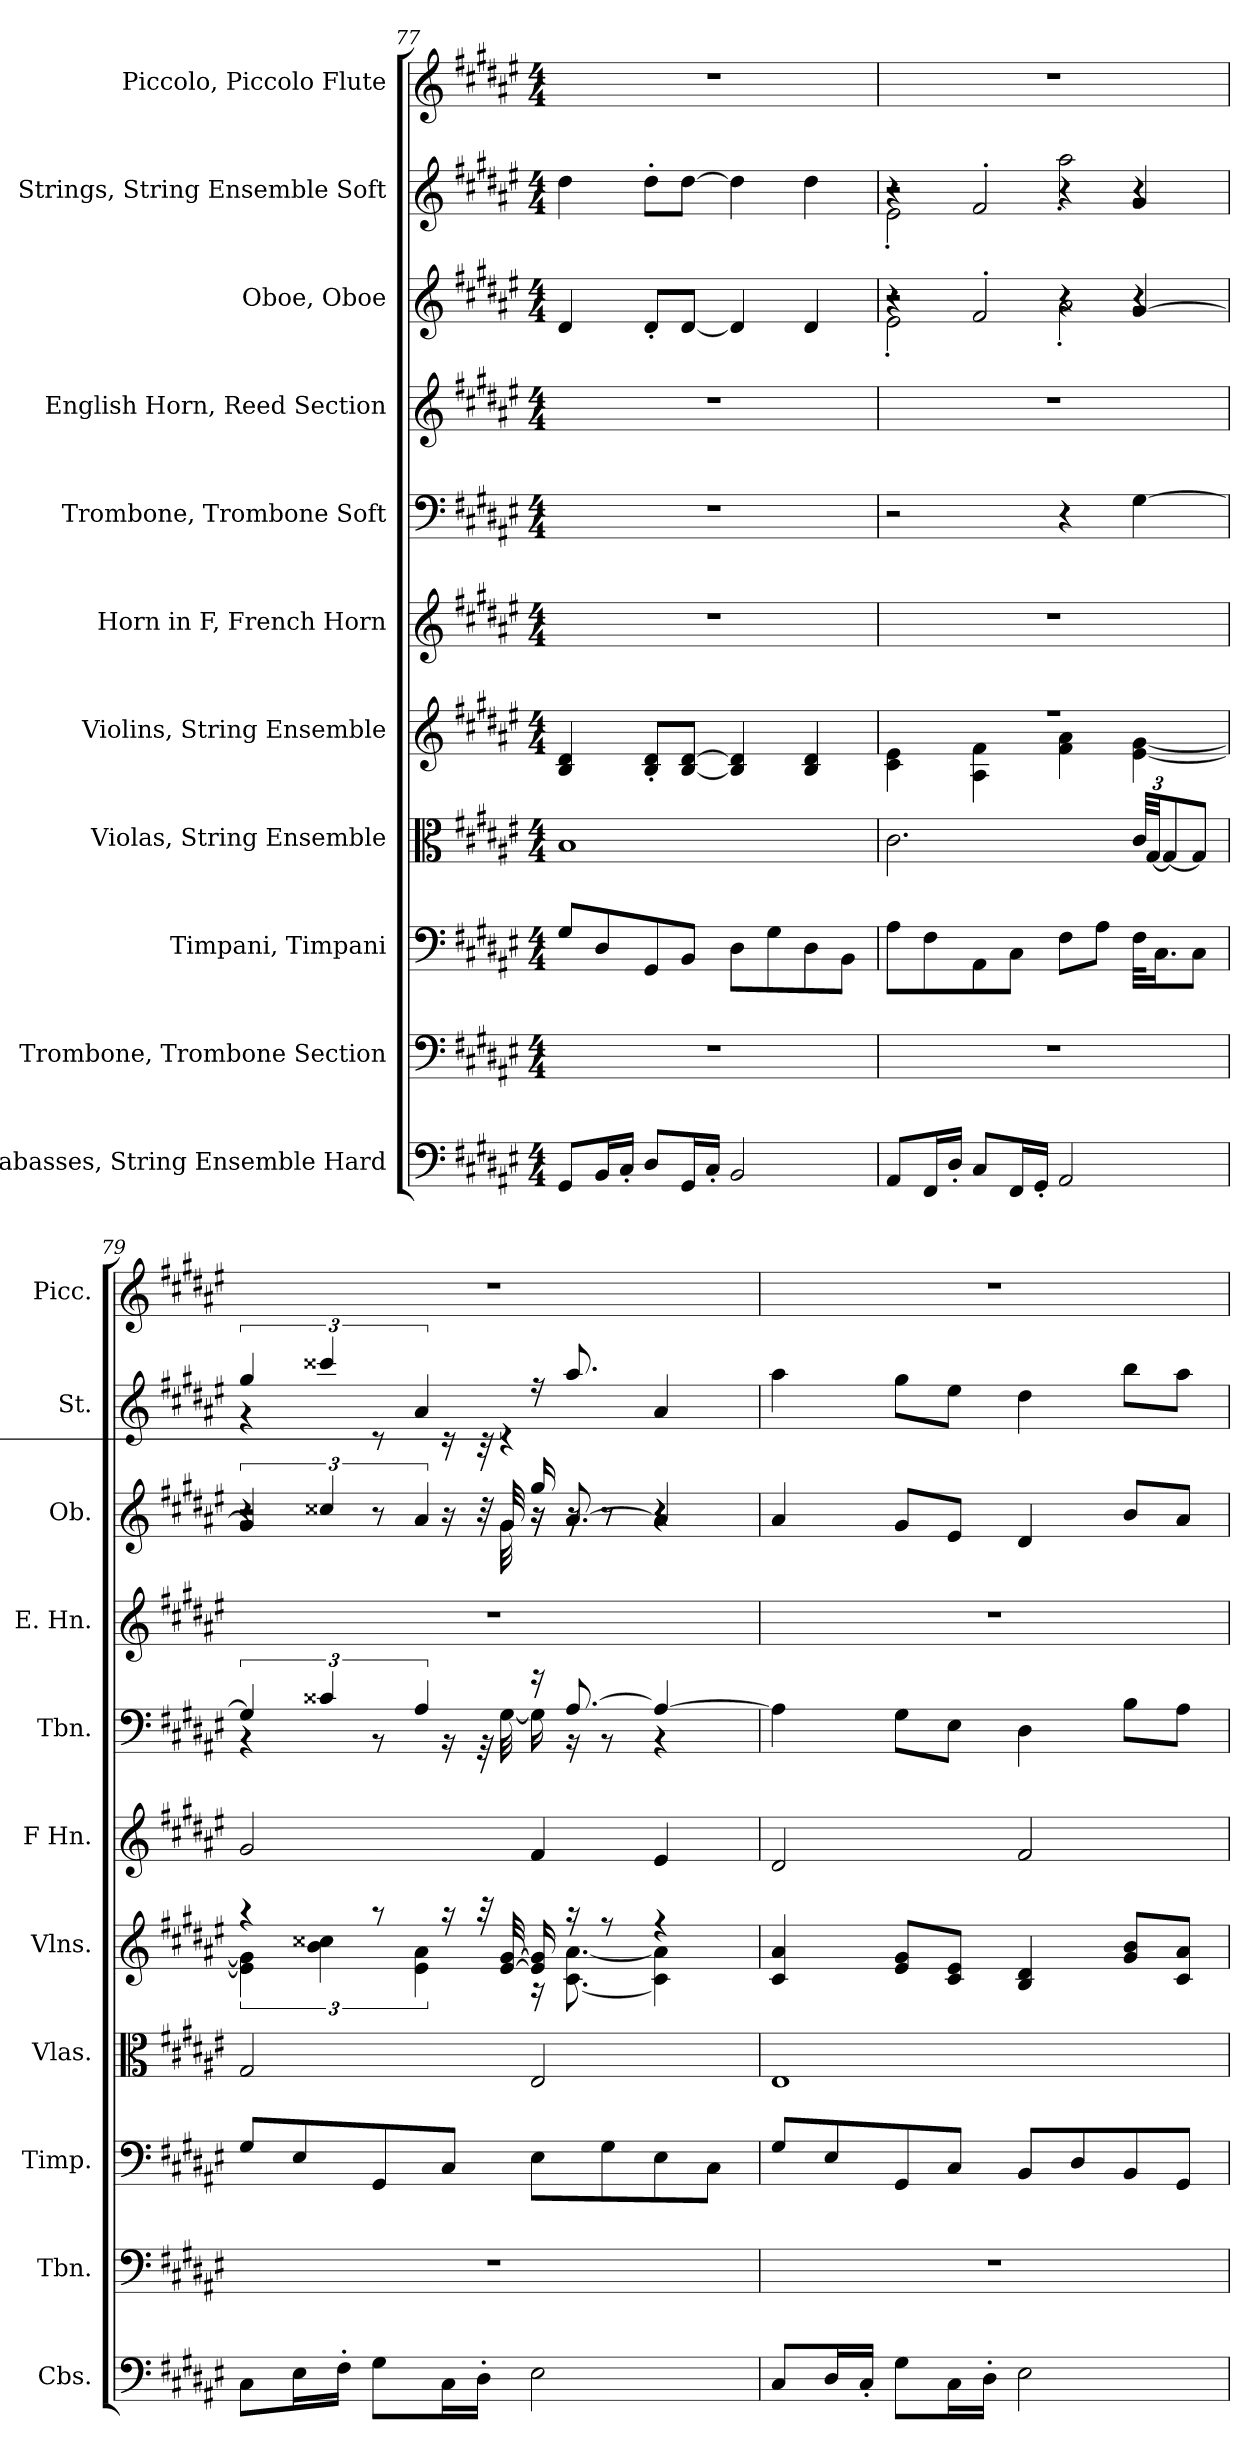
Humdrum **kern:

**kern	**kern	**kern	**kern	**kern	**kern	**kern	**kern	**kern	**kern	**kern
*part11	*part10	*part9	*part8	*part7	*part6	*part5	*part4	*part3	*part2	*part1
*staff11	*staff10	*staff9	*staff8	*staff7	*staff6	*staff5	*staff4	*staff3	*staff2	*staff1
*I"Contrabasses, String Ensemble Hard	*I"Trombone, Trombone Section	*I"Timpani, Timpani	*I"Violas, String Ensemble	*I"Violins, String Ensemble	*I"Horn in F, French Horn	*I"Trombone, Trombone Soft	*I"English Horn, Reed Section	*I"Oboe, Oboe	*I"Strings, String Ensemble Soft	*I"Piccolo, Piccolo Flute
*I'Cbs.	*I'Tbn.	*I'Timp.	*I'Vlas.	*I'Vlns.	*I'F Hn.	*I'Tbn.	*I'E. Hn.	*I'Ob.	*I'St.	*I'Picc.
!!LO:PB:g=z
*clefF4	*clefF4	*clefF4	*clefC3	*clefG2	*clefG2	*clefF4	*clefG2	*clefG2	*clefG2	*clefG2
*ITrd7c12	*	*	*	*	*ITrd4c7	*	*ITrd4c7	*	*	*ITrd-7c-12
*k[f#c#g#d#a#e#]	*k[f#c#g#d#a#e#]	*k[f#c#g#d#a#e#]	*k[f#c#g#d#a#e#]	*k[f#c#g#d#a#e#]	*k[f#c#g#d#a#]	*k[f#c#g#d#a#e#]	*k[f#c#g#d#a#]	*k[f#c#g#d#a#e#]	*k[f#c#g#d#a#e#]	*k[f#c#g#d#a#e#]
*M4/4	*M4/4	*M4/4	*M4/4	*M4/4	*M4/4	*M4/4	*M4/4	*M4/4	*M4/4	*M4/4
=77	=77	=77	=77	=77	=77	=77	=77	=77	=77	=77
8GGG#/L	1r	8G#/L	1B	4B/ 4d#/	1r	1r	1r	4d#/	4dd#\	1r
16BBB/L	.	8D#/	.	.	.	.	.	.	.	.
16CC#'/JJ	.	.	.	.	.	.	.	.	.	.
8DD#/L	.	8GG#/	.	8B/' 8d#/'L	.	.	.	8d#'/L	8dd#'\L	.
16GGG#/L	.	8BB/J	.	[8B/ [8d#/J	.	.	.	[8d#/J	[8dd#\J	.
16CC#'/JJ	.	.	.	.	.	.	.	.	.	.
2BBB/	.	8D#\L	.	4B/] 4d#/]	.	.	.	4d#/]	4dd#\]	.
.	.	8G#\	.	.	.	.	.	.	.	.
.	.	8D#\	.	4B/ 4d#/	.	.	.	4d#/	4dd#\	.
.	.	8BB\J	.	.	.	.	.	.	.	.
=78	=78	=78	=78	=78	=78	=78	=78	=78	=78	=78
*	*	*	*	*^	*	*	*	*^	*^	*
*	*	*	*	*	*	*	*	*	*	*^	*	*^	*
8AAA#/L	1r	8A#\L	2.c#\	1r	4c#\ 4e#\	1r	2r	1r	2r	2e#'\	4r	2r	2e#'\	4r	1r
16FFF#/L	.	8F#\	.	.	.	.	.	.	.	.	.	.	.	.	.
16DD#'/JJ	.	.	.	.	.	.	.	.	.	.	.	.	.	.	.
8CC#/L	.	8AA#\	.	.	4A#\ 4f#\	.	.	.	.	.	2f#'/	.	.	2f#'/	.
16FFF#/L	.	8C#\J	.	.	.	.	.	.	.	.	.	.	.	.	.
16GGG#'/JJ	.	.	.	.	.	.	.	.	.	.	.	.	.	.	.
2AAA#/	.	8F#\L	.	.	4f#\ 4a#\	.	4r	.	4r	2a#'\	.	4r	2aa#'\	.	.
.	.	8A#\J	.	.	.	.	.	.	.	.	.	.	.	.	.
*	*	*	*Xbrackettup	*	*	*	*	*	*	*	*	*	*	*	*
.	.	32F#\KLL	48c#/LLL	.	[4e#\ [4g#\	.	[4G#\	.	[4g#/	.	4r	4g#/	.	4r	.
.	.	.	[48G#/JJ	.	.	.	.	.	.	.	.	.	.	.	.
.	.	16.C#\J	.	.	.	.	.	.	.	.	.	.	.	.	.
.	.	.	12G#/_	.	.	.	.	.	.	.	.	.	.	.	.
.	.	8C#\J	8G#/J]	.	.	.	.	.	.	.	.	.	.	.	.
*	*	*	*	*	*	*	*	*	*	*	*	*v	*v	*v	*
=79	=79	=79	=79	=79	=79	=79	=79	=79	=79	=79	=79	=79	=79
*	*	*	*	*	*	*	*^	*	*	*	*	*	*
!	!	!	!	!	!	!	!	!	!	!	!	!LO:N:vis=2	!	!
*	*	*	*	*	*	*	*	*	*	*	*	*	*^	*
8CC#\L	1r	8G#/L	2G#/	4r	6e#\] 6g#\]	2c#/	6G#/]	4r	1r	6g#/]	4r	4...r	6gg#/	4r	1r
16EE#\L	.	8E#/	.	.	.	.	.	.	.	.	.	.	.	.	.
.	.	.	.	.	6b\ 6cc##X\	.	6c##X/	.	.	6cc##X/	.	.	6ccc##X/	.	.
16FF#'\JJ	.	.	.	.	.	.	.	.	.	.	.	.	.	.	.
8GG#\L	.	8GG#/	.	8r	.	.	.	8r	.	.	8r	.	.	8r	.
.	.	.	.	.	6e#\ 6a#\	.	6A#/	.	.	6a#/	.	.	6a#/	.	.
16CC#\L	.	8C#/J	.	16r	.	.	.	16r	.	.	16r	.	.	16r	.
16DD#'\JJ	.	.	.	32r	.	.	.	32r	.	.	32r	.	.	32r	.
!	!	!	!	!	!	!	!	!	!	!	!	!	!	!LO:N:vis=2.	!
.	.	.	.	[32e#/ [32g#/	.	.	.	[32G#\	.	.	32g#\	32g#/	.	32%17r	.
2EE#\	.	8E#\L	2E#/	16e#/] 16g#/]	16r	4B/	16r	16G#\]	.	16r	16r	16gg#/	16r	.	.
.	.	.	.	16r	[8.c#\ [8.a#\	.	[8.A#/	16r	.	[8.a#/	16r	16r	8.aa#/	.	.
.	.	8G#\	.	8r	.	.	.	8r	.	.	8r	8r	.	.	.
.	.	8E#\	.	4r	4c#\] 4a#\]	4A#/	4A#/_	4r	.	4a#/]	4r	4r	4a#/	.	.
.	.	8C#\J	.	.	.	.	.	.	.	.	.	.	.	.	.
*	*	*	*	*	*	*	*	*	*	*v	*v	*v	*	*	*
*	*	*	*	*v	*v	*	*v	*v	*	*	*v	*v	*
!!LO:PB:g=z
=80	=80	=80	=80	=80	=80	=80	=80	=80	=80	=80
8CC#/L	1r	8G#/L	1E#	4c#/ 4a#/	2G#/	4A#\]	1r	4a#/	4aa#\	1r
16DD#/L	.	8E#/	.	.	.	.	.	.	.	.
16CC#'/JJ	.	.	.	.	.	.	.	.	.	.
8GG#\L	.	8GG#/	.	8e#/ 8g#/L	.	8G#\L	.	8g#/L	8gg#\L	.
16CC#\L	.	8C#/J	.	8c#/ 8e#/J	.	8E#\J	.	8e#/J	8ee#\J	.
16DD#'\JJ	.	.	.	.	.	.	.	.	.	.
2EE#\	.	8BB/L	.	4B/ 4d#/	2B/	4D#\	.	4d#/	4dd#\	.
.	.	8D#/	.	.	.	.	.	.	.	.
.	.	8BB/	.	8g#/ 8b/L	.	8B\L	.	8b/L	8bb\L	.
.	.	8GG#/J	.	8c#/ 8a#/J	.	8A#\J	.	8a#/J	8aa#\J	.
=	=	=	=	=	=	=	=	=	=	=
*-	*-	*-	*-	*-	*-	*-	*-	*-	*-	*-
